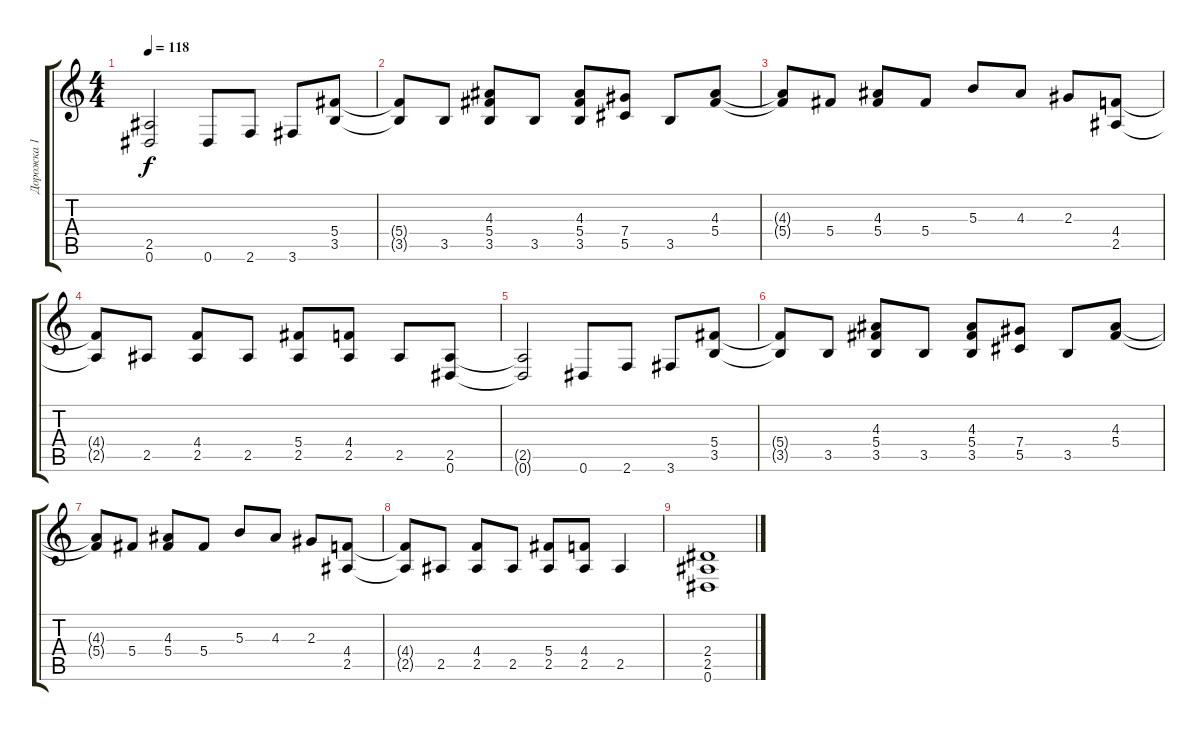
\track ("Дорожка 1" "Дорожка 1") {instrument overdrivenguitar}
\staff {score tabs}
\tuning (Eb4 Bb3 Gb3 Db3 Ab2 Eb2) {hide}
\ts (4 4)
\tempo 118
\clef g2
\ks c
(2.5 0.6).2{dy f} 0.6.8 2.6.8 3.6.8 (5.4 3.5).8 |
(5.4{t} 3.5{t}).8 3.5.8 (4.3 5.4 3.5).8 3.5.8 (4.3 5.4 3.5).8 (7.4 5.5).8 3.5.8 (4.3 5.4).8 |
(4.3{t} 5.4{t}).8 5.4.8 (4.3 5.4).8 5.4.8 5.3.8 4.3.8 2.3.8 (4.4 2.5).8 |
(4.4{t} 2.5{t}).8 2.5.8 (4.4 2.5).8 2.5.8 (5.4 2.5).8 (4.4 2.5).8 2.5.8 (2.5 0.6).8 |
(2.5{t} 0.6{t}).2 0.6.8 2.6.8 3.6.8 (5.4 3.5).8 |
(5.4{t} 3.5{t}).8 3.5.8 (4.3 5.4 3.5).8 3.5.8 (4.3 5.4 3.5).8 (7.4 5.5).8 3.5.8 (4.3 5.4).8 |
(4.3{t} 5.4{t}).8 5.4.8 (4.3 5.4).8 5.4.8 5.3.8 4.3.8 2.3.8 (4.4 2.5).8 |
(4.4{t} 2.5{t}).8 2.5.8 (4.4 2.5).8 2.5.8 (5.4 2.5).8 (4.4 2.5).8 2.5.4 |
(2.4 2.5 0.6).1
